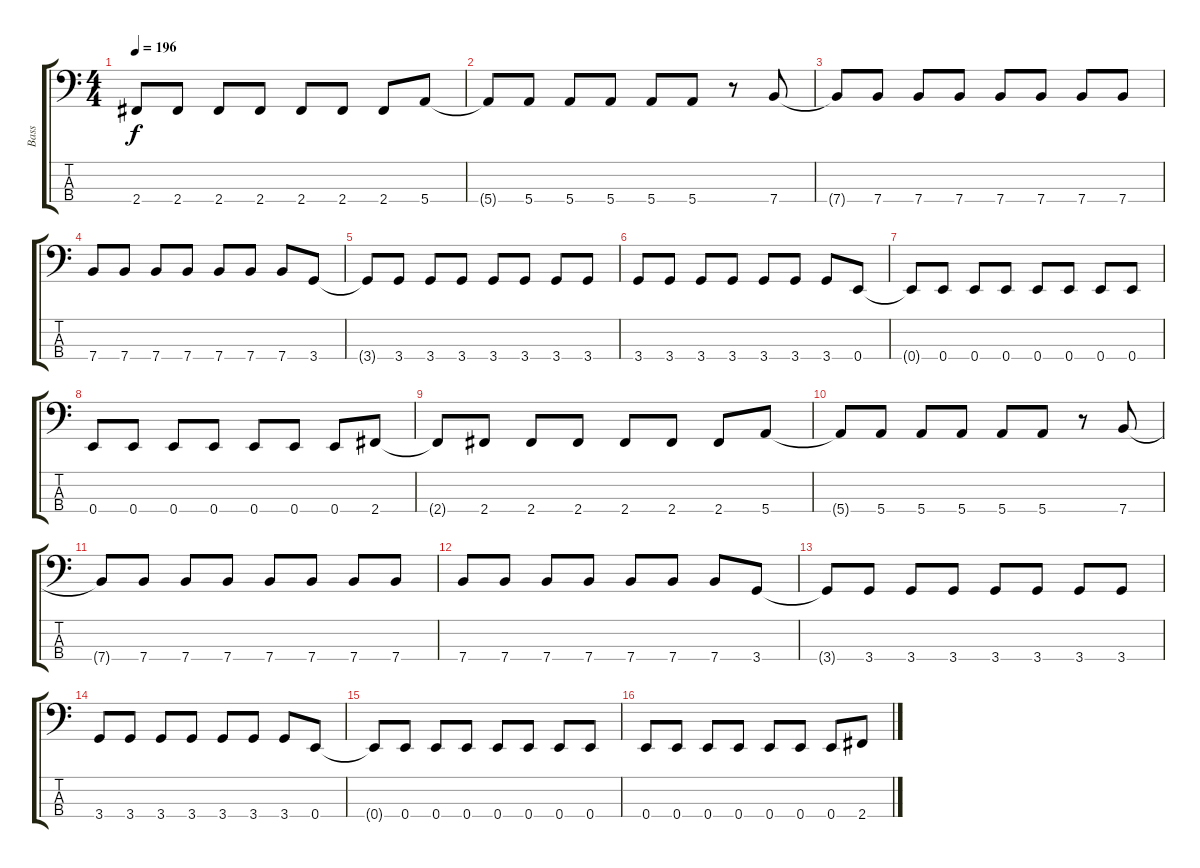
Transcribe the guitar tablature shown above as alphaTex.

\track ("Bass" "Bass") {instrument electricbasspick}
\staff {score tabs}
\tuning (G2 D2 A1 E1) {hide}
\ts (4 4)
\tempo 196
\clef f4
\ks c
2.4{t}.8{dy f} 2.4.8 2.4.8 2.4.8 2.4.8 2.4.8 2.4.8 5.4.8 |
5.4{t}.8 5.4.8 5.4.8 5.4.8 5.4.8 5.4.8 r.8 7.4.8 |
7.4{t}.8 7.4.8 7.4.8 7.4.8 7.4.8 7.4.8 7.4.8 7.4.8 |
7.4.8 7.4.8 7.4.8 7.4.8 7.4.8 7.4.8 7.4.8 3.4.8 |
3.4{t}.8 3.4.8 3.4.8 3.4.8 3.4.8 3.4.8 3.4.8 3.4.8 |
3.4.8 3.4.8 3.4.8 3.4.8 3.4.8 3.4.8 3.4.8 0.4.8 |
0.4{t}.8 0.4.8 0.4.8 0.4.8 0.4.8 0.4.8 0.4.8 0.4.8 |
0.4.8 0.4.8 0.4.8 0.4.8 0.4.8 0.4.8 0.4.8 2.4.8 |
2.4{t}.8 2.4.8 2.4.8 2.4.8 2.4.8 2.4.8 2.4.8 5.4.8 |
5.4{t}.8 5.4.8 5.4.8 5.4.8 5.4.8 5.4.8 r.8 7.4.8 |
7.4{t}.8 7.4.8 7.4.8 7.4.8 7.4.8 7.4.8 7.4.8 7.4.8 |
7.4.8 7.4.8 7.4.8 7.4.8 7.4.8 7.4.8 7.4.8 3.4.8 |
3.4{t}.8 3.4.8 3.4.8 3.4.8 3.4.8 3.4.8 3.4.8 3.4.8 |
3.4.8 3.4.8 3.4.8 3.4.8 3.4.8 3.4.8 3.4.8 0.4.8 |
0.4{t}.8 0.4.8 0.4.8 0.4.8 0.4.8 0.4.8 0.4.8 0.4.8 |
0.4.8 0.4.8 0.4.8 0.4.8 0.4.8 0.4.8 0.4.8 2.4.8
